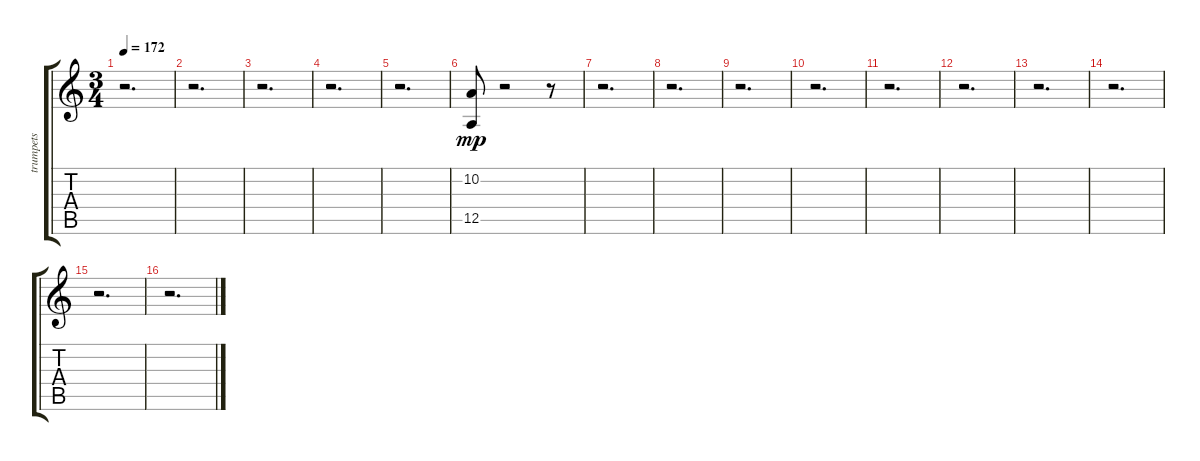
\track ("trumpets" "trumpets") {instrument trumpet}
\staff {score tabs}
\tuning (E4 B3 G3 D3 A2 E2) {hide}
\ts (3 4)
\tempo 172
\clef g2
\ks c
r.2{d dy mp} |
r.2{d} |
r.2{d} |
r.2{d} |
r.2{d} |
(10.2 12.5).8 r.2 r.8 |
r.2{d} |
r.2{d} |
r.2{d} |
r.2{d} |
r.2{d} |
r.2{d} |
r.2{d} |
r.2{d} |
r.2{d} |
r.2{d}
